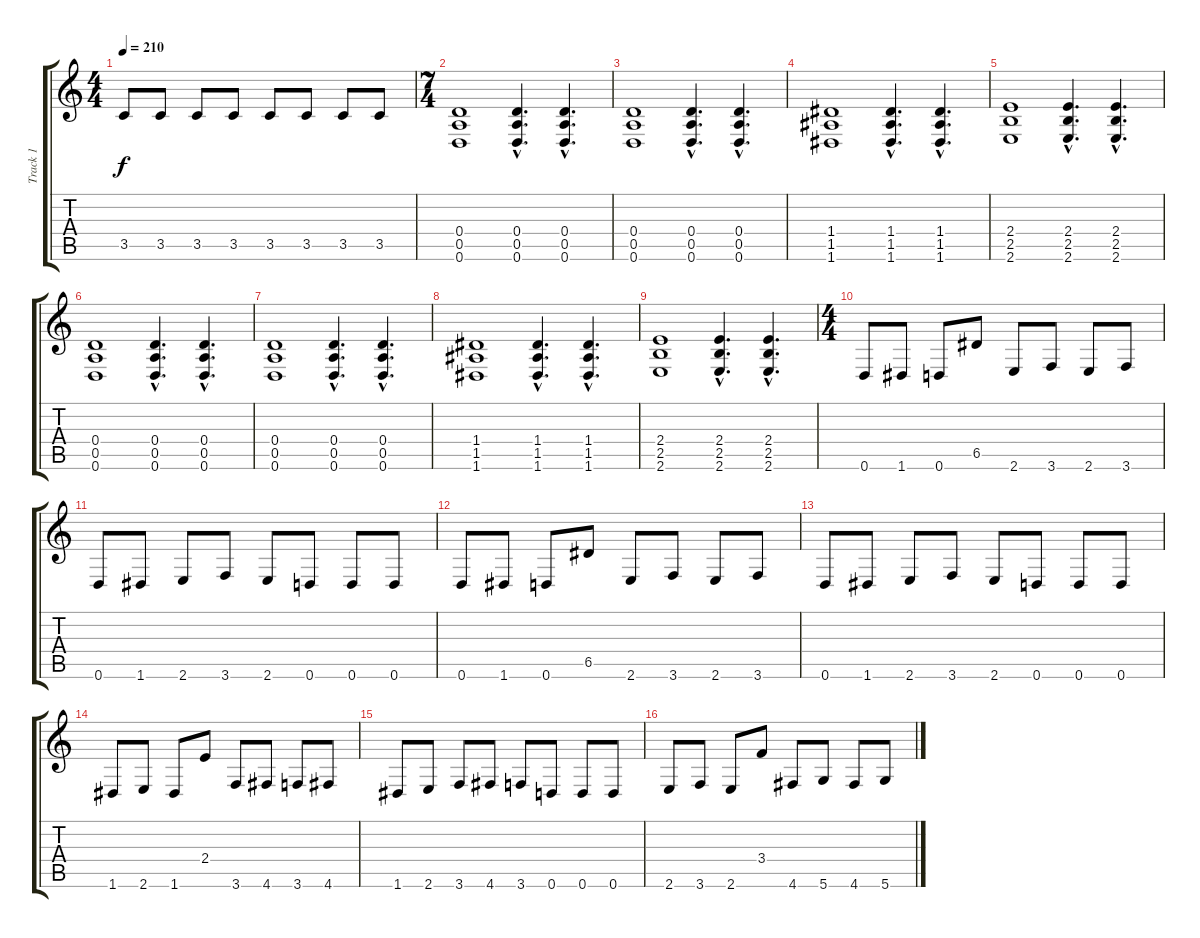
\track ("Track 1" "Track 1") {instrument overdrivenguitar}
\staff {score tabs}
\tuning (E4 B3 G3 D3 A2 D2) {hide}
\ts (4 4)
\tempo 210
\clef g2
\ks c
3.5.8{dy f} 3.5.8 3.5.8 3.5.8 3.5.8 3.5.8 3.5.8 3.5.8 |
\ts (7 4)
(0.4 0.5 0.6).1 (0.4{hac} 0.5{hac} 0.6{hac}).4{d} (0.4{hac} 0.5{hac} 0.6{hac}).4{d} |
(0.4 0.5 0.6).1 (0.4{hac} 0.5{hac} 0.6{hac}).4{d} (0.4{hac} 0.5{hac} 0.6{hac}).4{d} |
(1.4 1.5 1.6).1 (1.4{hac} 1.5{hac} 1.6{hac}).4{d} (1.4{hac} 1.5{hac} 1.6{hac}).4{d} |
(2.4 2.5 2.6).1 (2.4{hac} 2.5{hac} 2.6{hac}).4{d} (2.4{hac} 2.5{hac} 2.6{hac}).4{d} |
(0.4 0.5 0.6).1 (0.4{hac} 0.5{hac} 0.6{hac}).4{d} (0.4{hac} 0.5{hac} 0.6{hac}).4{d} |
(0.4 0.5 0.6).1 (0.4{hac} 0.5{hac} 0.6{hac}).4{d} (0.4{hac} 0.5{hac} 0.6{hac}).4{d} |
(1.4 1.5 1.6).1 (1.4{hac} 1.5{hac} 1.6{hac}).4{d} (1.4{hac} 1.5{hac} 1.6{hac}).4{d} |
(2.4 2.5 2.6).1 (2.4{hac} 2.5{hac} 2.6{hac}).4{d} (2.4{hac} 2.5{hac} 2.6{hac}).4{d} |
\ts (4 4)
0.6.8 1.6.8 0.6.8 6.5.8 2.6.8 3.6.8 2.6.8 3.6.8 |
0.6.8 1.6.8 2.6.8 3.6.8 2.6.8 0.6.8 0.6.8 0.6.8 |
0.6.8 1.6.8 0.6.8 6.5.8 2.6.8 3.6.8 2.6.8 3.6.8 |
0.6.8 1.6.8 2.6.8 3.6.8 2.6.8 0.6.8 0.6.8 0.6.8 |
1.6.8 2.6.8 1.6.8 2.4.8 3.6.8 4.6.8 3.6.8 4.6.8 |
1.6.8 2.6.8 3.6.8 4.6.8 3.6.8 0.6.8 0.6.8 0.6.8 |
2.6.8 3.6.8 2.6.8 3.4.8 4.6.8 5.6.8 4.6.8 5.6.8
